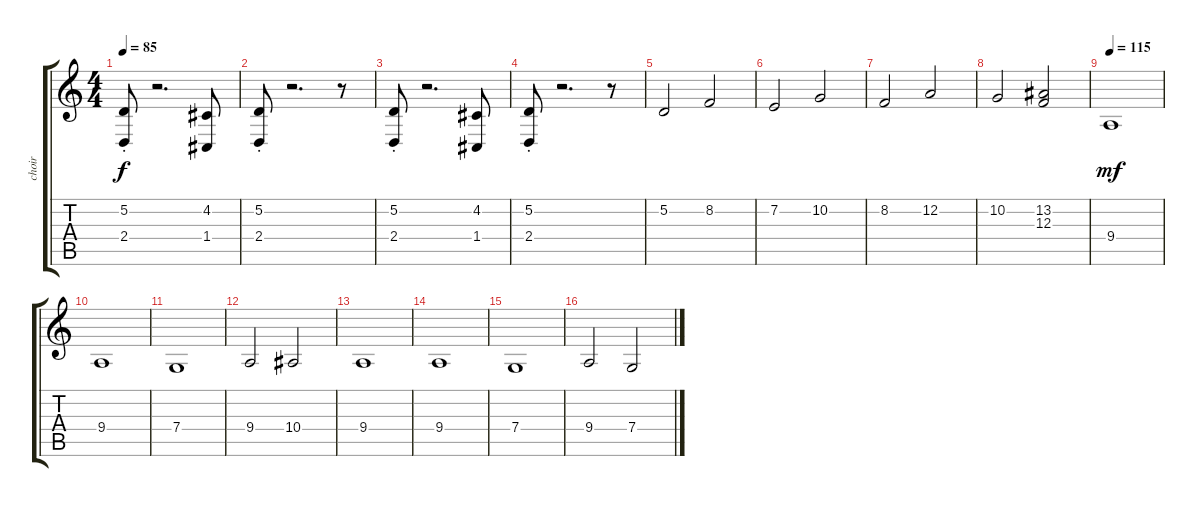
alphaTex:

\track ("choir" "choir") {instrument choiraahs}
\staff {score tabs}
\tuning (D4 A3 F3 C3 G2 D2) {hide}
\ts (4 4)
\tempo 85
\clef g2
\ks c
(5.2{st} 2.4{st}).8{dy f} r.2{d} (4.2 1.4).8 |
(5.2{st} 2.4{st}).8 r.2{d} r.8 |
(5.2{st} 2.4{st}).8 r.2{d} (4.2 1.4).8 |
(5.2{st} 2.4{st}).8 r.2{d} r.8 |
5.2.2 8.2.2 |
7.2.2 10.2.2 |
8.2.2 12.2.2 |
10.2.2 (13.2 12.3).2 |
\tempo 115
9.4.1{dy mf} |
9.4.1 |
7.4.1 |
9.4.2 10.4.2 |
9.4.1 |
9.4.1 |
7.4.1 |
9.4.2 7.4.2
